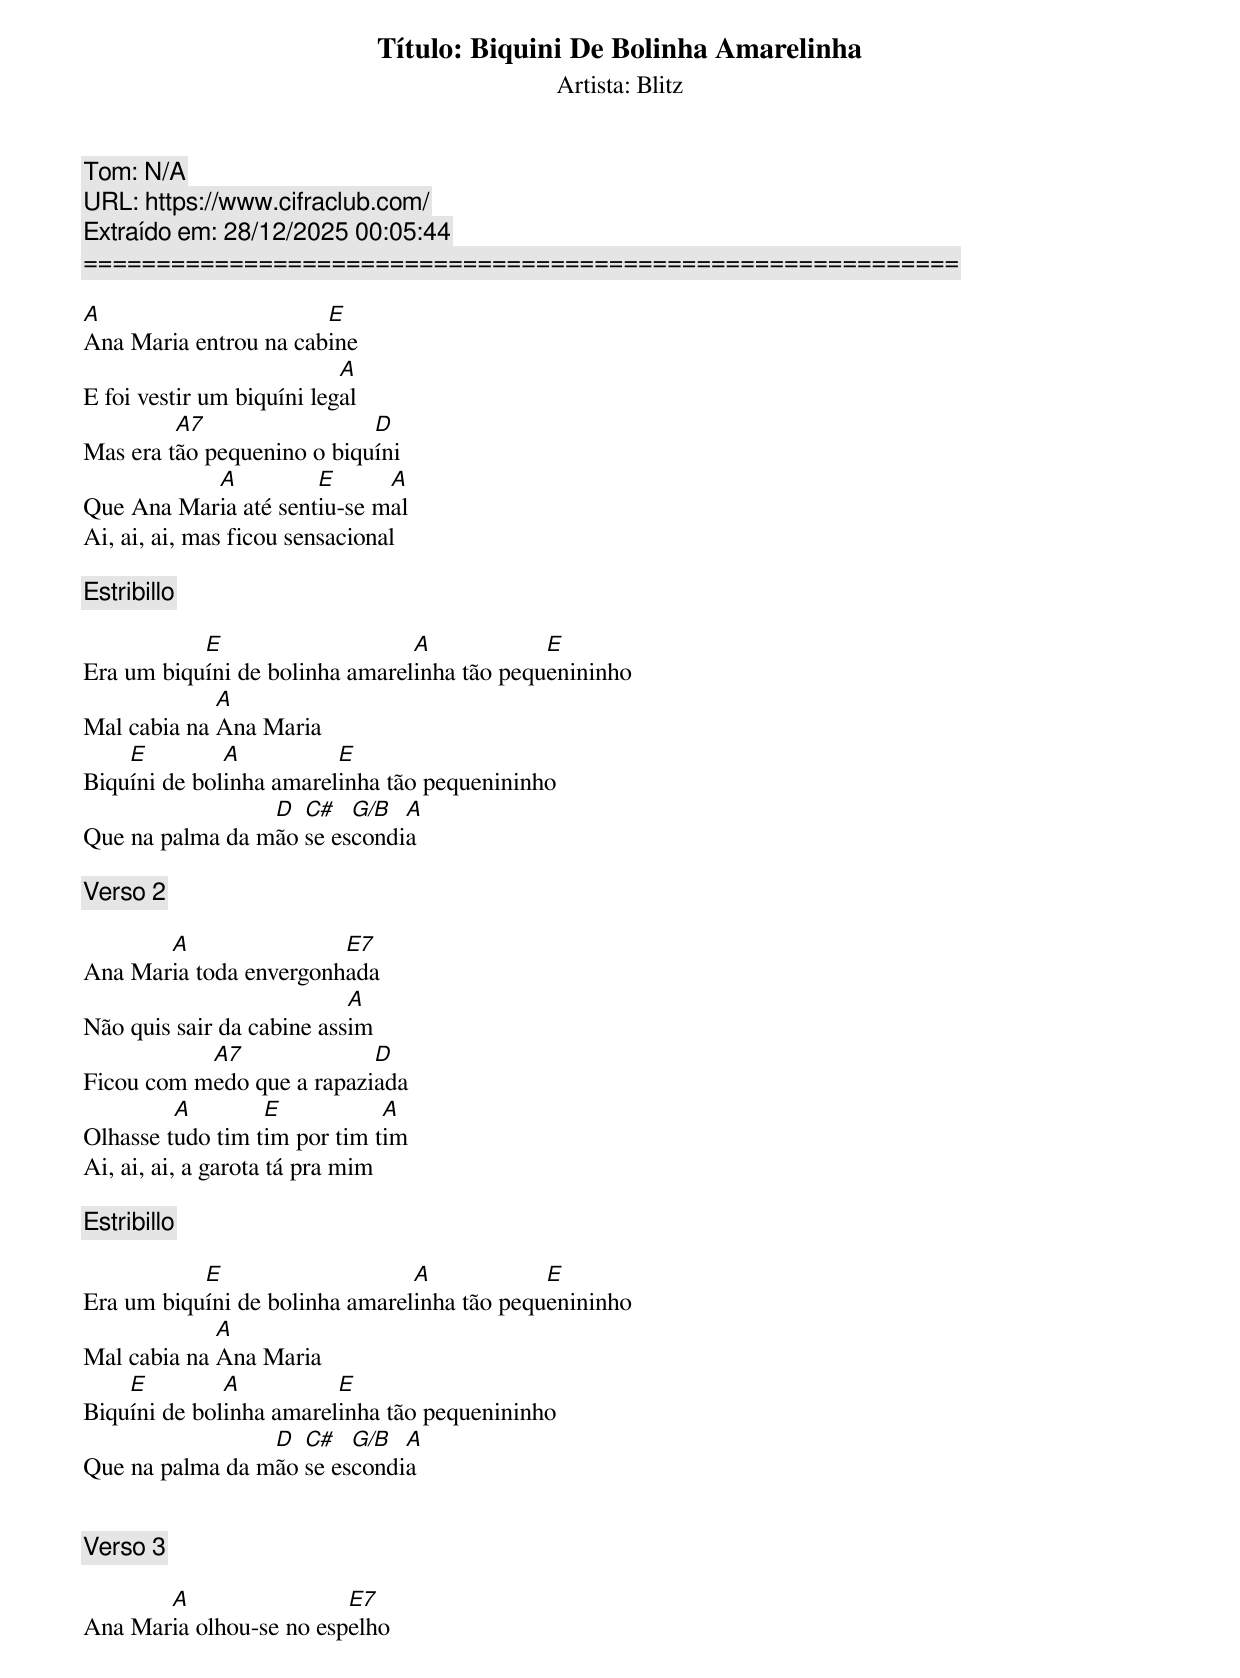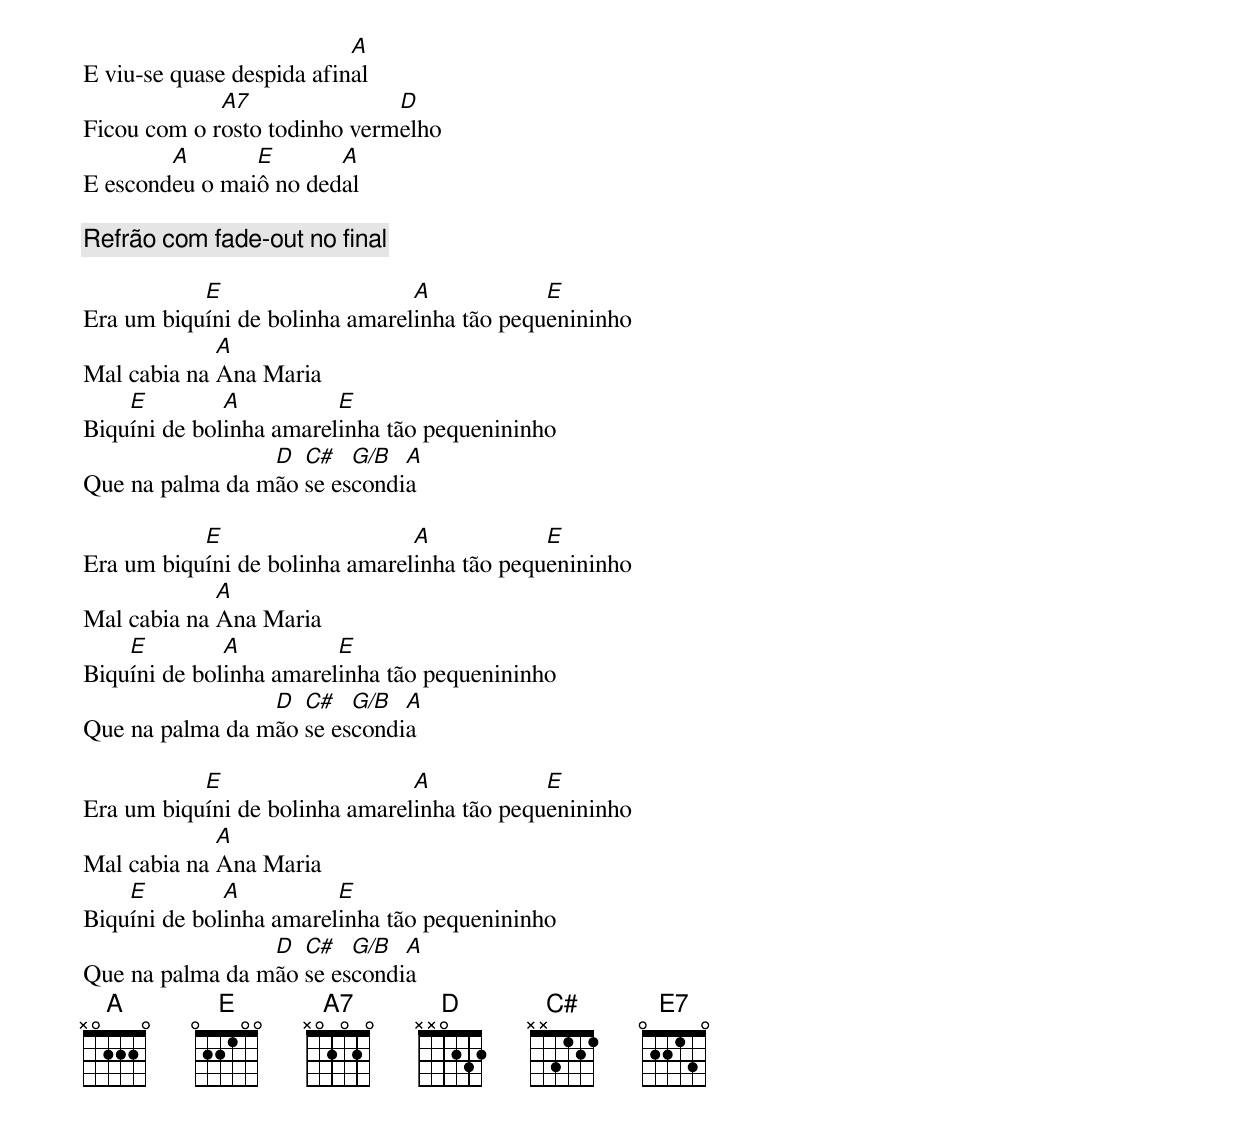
Título: Biquini De Bolinha Amarelinha
Artista: Blitz
Tom: N/A
URL: https://www.cifraclub.com/
Extraído em: 28/12/2025 00:05:44
============================================================

A                      E
Ana Maria entrou na cabine
                           A
E foi vestir um biquíni legal
         A7                 D
Mas era tão pequenino o biquíni
           A          E      A
Que Ana Maria até sentiu-se mal
Ai, ai, ai, mas ficou sensacional

[Estribillo]

           E                    A            E
Era um biquíni de bolinha amarelinha tão pequenininho
             A
Mal cabia na Ana Maria
    E         A          E
Biquíni de bolinha amarelinha tão pequenininho
                 D  C#   G/B  A
Que na palma da mão se escondia

[Verso 2]

       A                E7
Ana Maria toda envergonhada
                           A
Não quis sair da cabine assim
           A7              D
Ficou com medo que a rapaziada
         A        E           A
Olhasse tudo tim tim por tim tim
Ai, ai, ai, a garota tá pra mim

[Estribillo]

           E                    A            E
Era um biquíni de bolinha amarelinha tão pequenininho
             A
Mal cabia na Ana Maria
    E         A          E
Biquíni de bolinha amarelinha tão pequenininho
                 D  C#   G/B  A
Que na palma da mão se escondia


[Verso 3]

       A                 E7
Ana Maria olhou-se no espelho
                           A
E viu-se quase despida afinal
             A7               D
Ficou com o rosto todinho vermelho
        A       E       A
E escondeu o maiô no dedal

[Refrão com fade-out no final]

           E                    A            E
Era um biquíni de bolinha amarelinha tão pequenininho
             A
Mal cabia na Ana Maria
    E         A          E
Biquíni de bolinha amarelinha tão pequenininho
                 D  C#   G/B  A
Que na palma da mão se escondia

           E                    A            E
Era um biquíni de bolinha amarelinha tão pequenininho
             A
Mal cabia na Ana Maria
    E         A          E
Biquíni de bolinha amarelinha tão pequenininho
                 D  C#   G/B  A
Que na palma da mão se escondia

           E                    A            E
Era um biquíni de bolinha amarelinha tão pequenininho
             A
Mal cabia na Ana Maria
    E         A          E
Biquíni de bolinha amarelinha tão pequenininho
                 D  C#   G/B  A
Que na palma da mão se escondia
